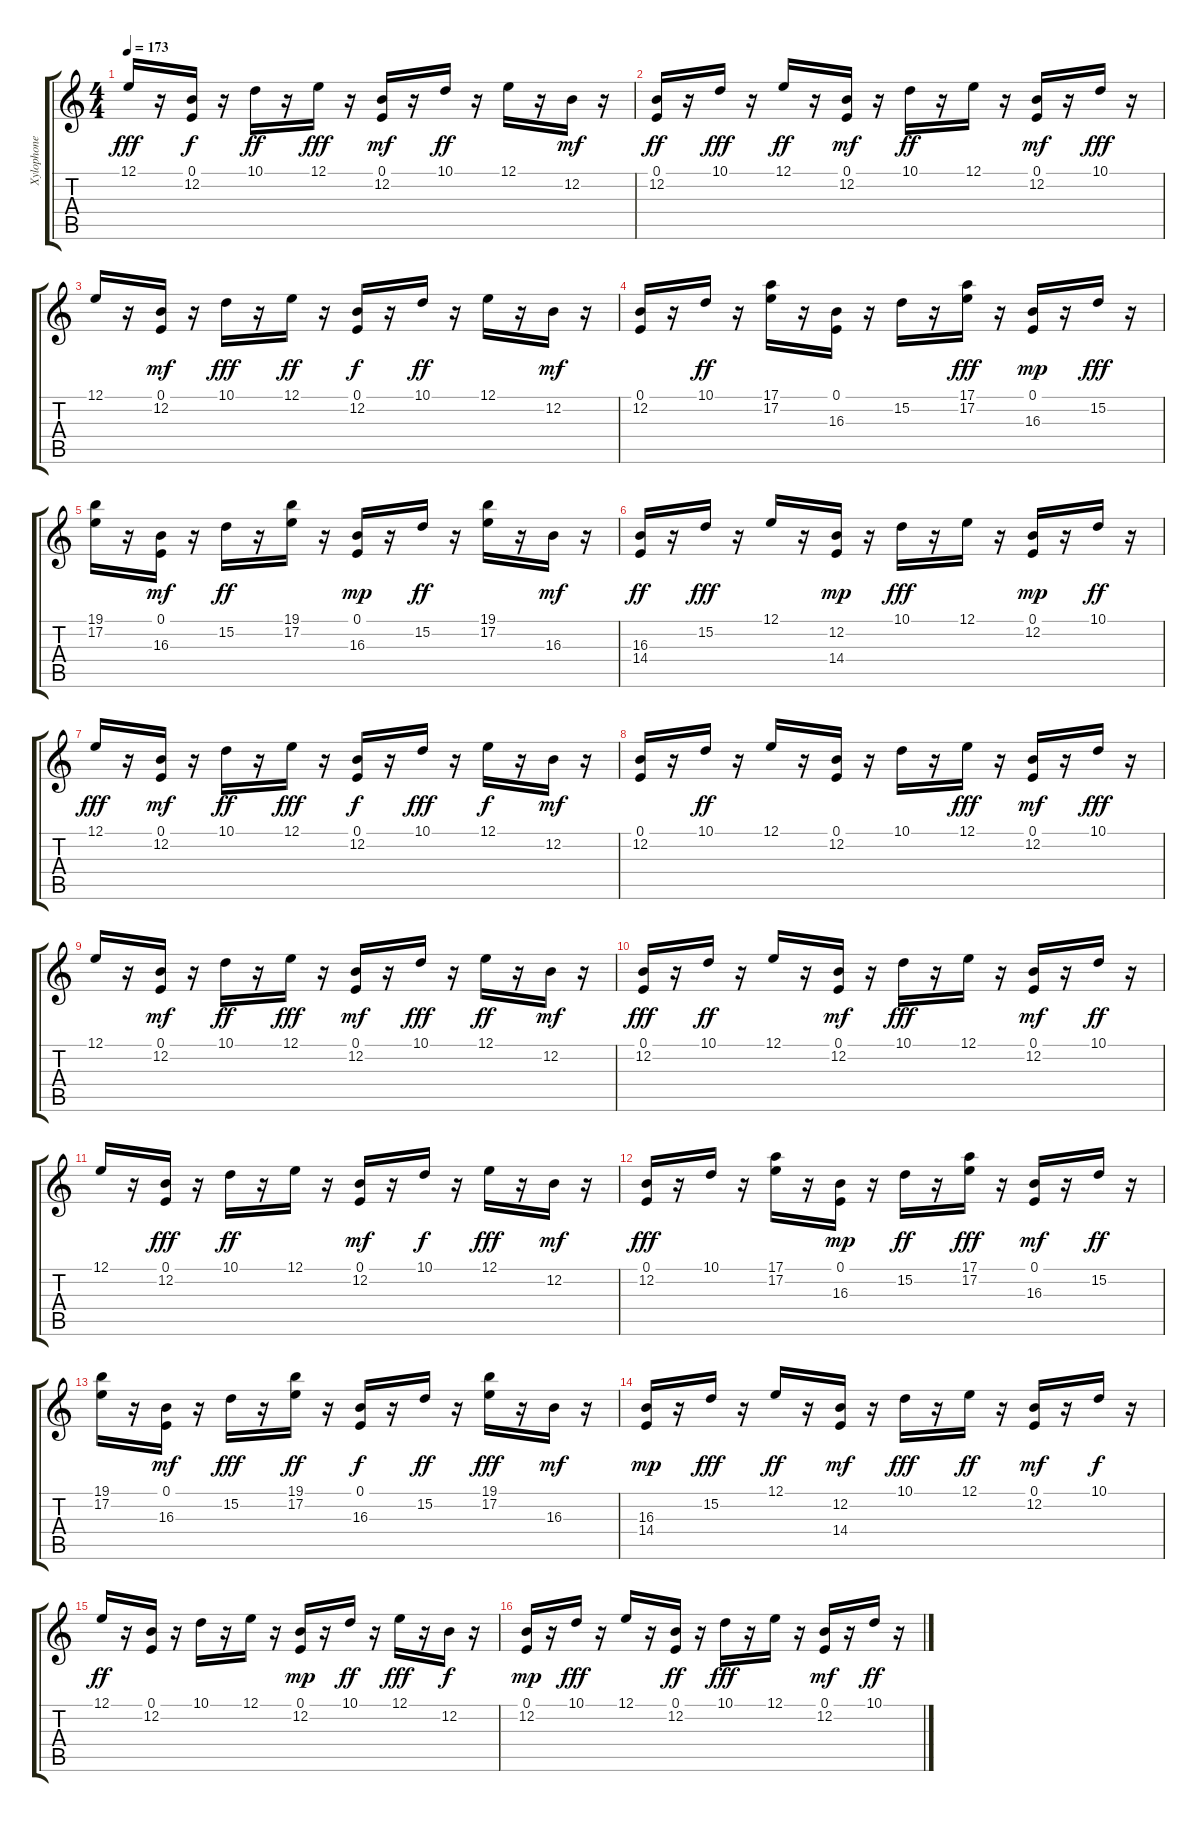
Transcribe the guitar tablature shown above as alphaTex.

\track ("Xylophone" "Xylophone") {instrument xylophone}
\staff {score tabs}
\tuning (E4 B3 G3 D3 A2 E2) {hide}
\ts (4 4)
\tempo 173
\clef g2
\ks c
12.1.16{dy fff} r.16 (0.1 12.2).16{dy f} r.16 10.1.16{dy ff} r.16 12.1.16{dy fff} r.16 (0.1 12.2).16{dy mf} r.16 10.1.16{dy ff} r.16 12.1.16 r.16 12.2.16{dy mf} r.16 |
(0.1 12.2).16{dy ff} r.16 10.1.16{dy fff} r.16 12.1.16{dy ff} r.16 (0.1 12.2).16{dy mf} r.16 10.1.16{dy ff} r.16 12.1.16 r.16 (0.1 12.2).16{dy mf} r.16 10.1.16{dy fff} r.16 |
12.1.16 r.16 (0.1 12.2).16{dy mf} r.16 10.1.16{dy fff} r.16 12.1.16{dy ff} r.16 (0.1 12.2).16{dy f} r.16 10.1.16{dy ff} r.16 12.1.16 r.16 12.2.16{dy mf} r.16 |
(0.1 12.2).16 r.16 10.1.16{dy ff} r.16 (17.1 17.2).16 r.16 (0.1 16.3).16 r.16 15.2.16 r.16 (17.1 17.2).16{dy fff} r.16 (0.1 16.3).16{dy mp} r.16 15.2.16{dy fff} r.16 |
(19.1 17.2).16 r.16 (0.1 16.3).16{dy mf} r.16 15.2.16{dy ff} r.16 (19.1 17.2).16 r.16 (0.1 16.3).16{dy mp} r.16 15.2.16{dy ff} r.16 (19.1 17.2).16 r.16 16.3.16{dy mf} r.16 |
(16.3 14.4).16{dy ff} r.16 15.2.16{dy fff} r.16 12.1.16 r.16 (12.2 14.4).16{dy mp} r.16 10.1.16{dy fff} r.16 12.1.16 r.16 (0.1 12.2).16{dy mp} r.16 10.1.16{dy ff} r.16 |
12.1.16{dy fff} r.16 (0.1 12.2).16{dy mf} r.16 10.1.16{dy ff} r.16 12.1.16{dy fff} r.16 (0.1 12.2).16{dy f} r.16 10.1.16{dy fff} r.16 12.1.16{dy f} r.16 12.2.16{dy mf} r.16 |
(0.1 12.2).16 r.16 10.1.16{dy ff} r.16 12.1.16 r.16 (0.1 12.2).16 r.16 10.1.16 r.16 12.1.16{dy fff} r.16 (0.1 12.2).16{dy mf} r.16 10.1.16{dy fff} r.16 |
12.1.16 r.16 (0.1 12.2).16{dy mf} r.16 10.1.16{dy ff} r.16 12.1.16{dy fff} r.16 (0.1 12.2).16{dy mf} r.16 10.1.16{dy fff} r.16 12.1.16{dy ff} r.16 12.2.16{dy mf} r.16 |
(0.1 12.2).16{dy fff} r.16 10.1.16{dy ff} r.16 12.1.16 r.16 (0.1 12.2).16{dy mf} r.16 10.1.16{dy fff} r.16 12.1.16 r.16 (0.1 12.2).16{dy mf} r.16 10.1.16{dy ff} r.16 |
12.1.16 r.16 (0.1 12.2).16{dy fff} r.16 10.1.16{dy ff} r.16 12.1.16 r.16 (0.1 12.2).16{dy mf} r.16 10.1.16{dy f} r.16 12.1.16{dy fff} r.16 12.2.16{dy mf} r.16 |
(0.1 12.2).16{dy fff} r.16 10.1.16 r.16 (17.1 17.2).16 r.16 (0.1 16.3).16{dy mp} r.16 15.2.16{dy ff} r.16 (17.1 17.2).16{dy fff} r.16 (0.1 16.3).16{dy mf} r.16 15.2.16{dy ff} r.16 |
(19.1 17.2).16 r.16 (0.1 16.3).16{dy mf} r.16 15.2.16{dy fff} r.16 (19.1 17.2).16{dy ff} r.16 (0.1 16.3).16{dy f} r.16 15.2.16{dy ff} r.16 (19.1 17.2).16{dy fff} r.16 16.3.16{dy mf} r.16 |
(16.3 14.4).16{dy mp} r.16 15.2.16{dy fff} r.16 12.1.16{dy ff} r.16 (12.2 14.4).16{dy mf} r.16 10.1.16{dy fff} r.16 12.1.16{dy ff} r.16 (0.1 12.2).16{dy mf} r.16 10.1.16{dy f} r.16 |
12.1.16{dy ff} r.16 (0.1 12.2).16 r.16 10.1.16 r.16 12.1.16 r.16 (0.1 12.2).16{dy mp} r.16 10.1.16{dy ff} r.16 12.1.16{dy fff} r.16 12.2.16{dy f} r.16 |
(0.1 12.2).16{dy mp} r.16 10.1.16{dy fff} r.16 12.1.16 r.16 (0.1 12.2).16{dy ff} r.16 10.1.16{dy fff} r.16 12.1.16 r.16 (0.1 12.2).16{dy mf} r.16 10.1.16{dy ff} r.16
